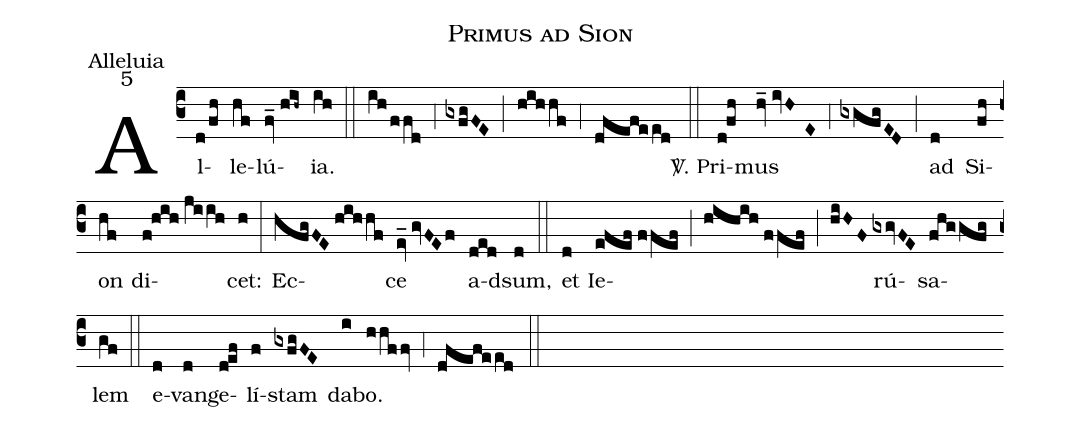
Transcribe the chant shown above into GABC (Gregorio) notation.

name:Primus ad Sion;
office-part:Alleluia;
mode:5;
%%
(c3) Al(d/fh)le(hf)lú(fv_//hih~)ia.(ih) (::)
(ih/ffd) (,4) (gxfgFE) (;) (hihhf) (,4) (dfefeed) (::)

<sp>V/</sp>. Pri(d!fh)mus(hv_//ivHE) (,4) (gxgfgED) (;) ad(d) Si(fh)on(hf) di(f!hih//jiih)cet:(h) (:)
Ec(hfgFE//hihhf)ce(ev_//gvFEf) a(ded)dsum,(d) (::)
et(d) Ie(efef//ffef)(;)(hihih//ffef)(;)(hiHF)rú(gxgvFE)sa(fhggfg)lem(gf) (::)
e(d)van(d)ge(d!ef)lí(f)stam(gxfgFE) da(i)bo.(hhffv) (,4) (dfefeed) (::)
